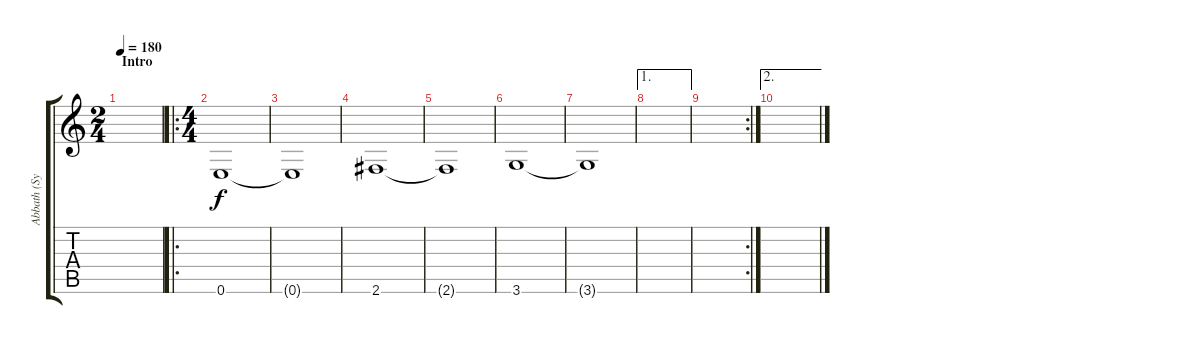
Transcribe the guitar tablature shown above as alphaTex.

\track ("Abbath (Synthetizers\\Guitar effects)" "Abbath (Sy") {instrument distortionguitar}
\staff {score tabs}
\tuning (E4 B3 G3 D3 A2 E2) {hide}
\ts (2 4)
\section ("" "Intro")
\tempo 180
\clef g2
\ks c
|
\ro
\ts (4 4)
0.6.1{volume 12 instrument synthstrings1} |
0.6{t}.1 |
2.6.1 |
2.6{t}.1 |
3.6.1 |
3.6{t}.1 |
\ae 1
|
\rc 2
|
\ae 2
